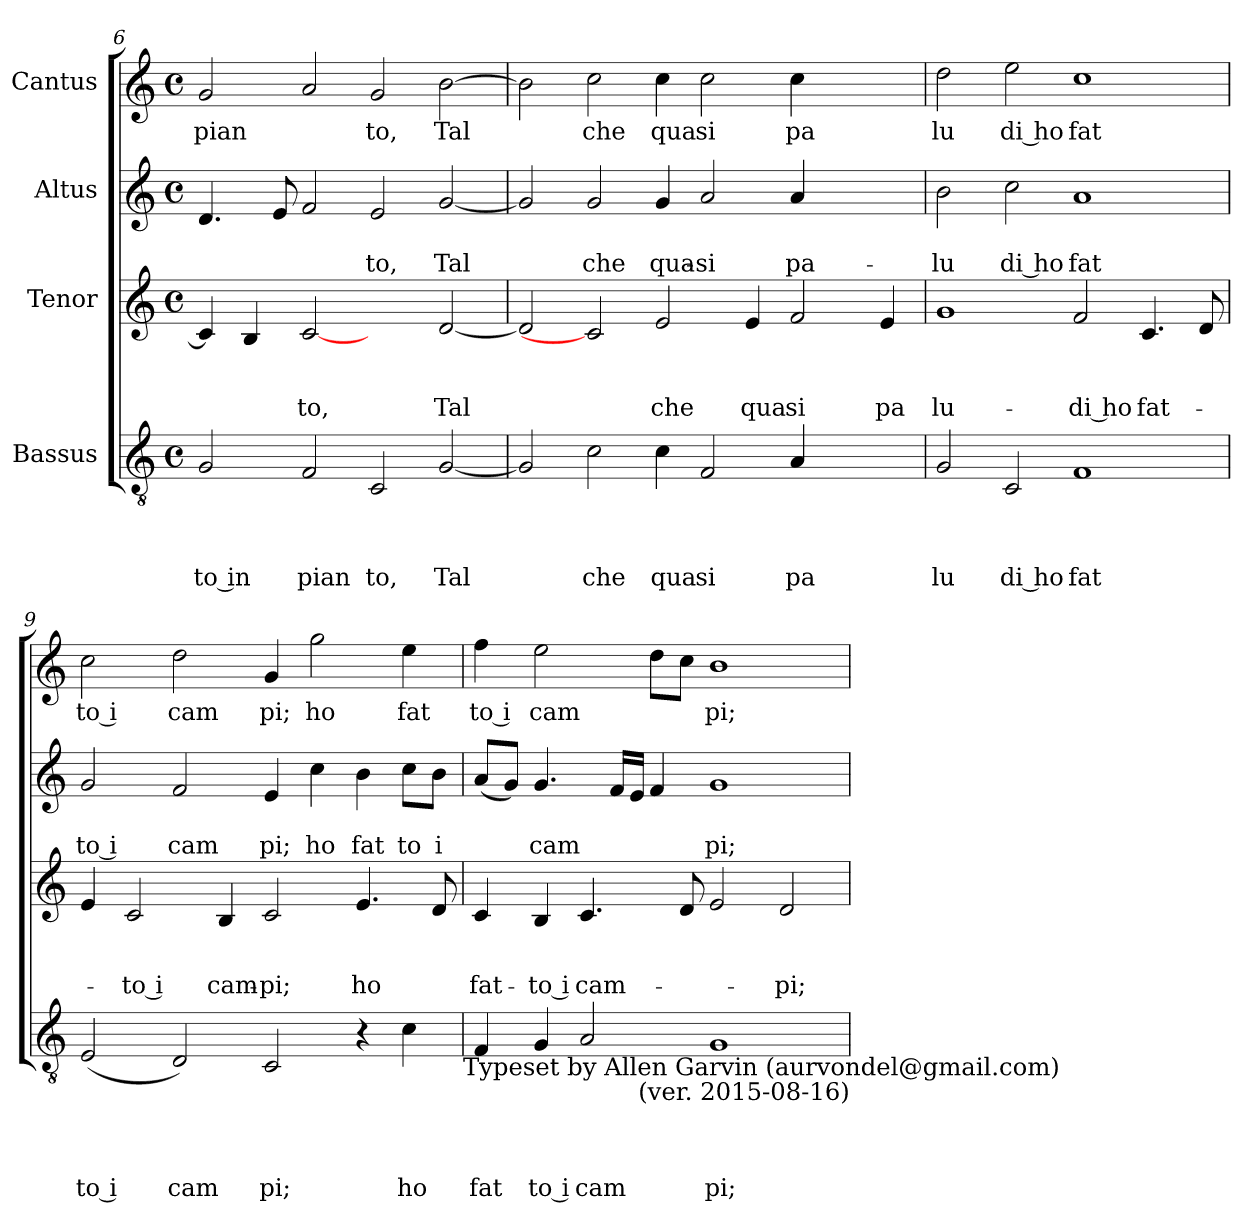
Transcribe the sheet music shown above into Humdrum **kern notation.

**kern	**text	**text	**text	**text	**kern	**text	**text	**text	**kern	**text	**text	**kern	**text
*part4	*part4	*part4	*part4	*part4	*part3	*part3	*part3	*part3	*part2	*part2	*part2	*part1	*part1
*staff4	*staff4	*staff4	*staff4	*staff4	*staff3	*staff3	*staff3	*staff3	*staff2	*staff2	*staff2	*staff1	*staff1
*I"Bassus	*	*	*	*	*I"Tenor	*	*	*	*I"Altus	*	*	*I"Cantus	*
*clefGv2	*	*	*	*	*clefG2	*	*	*	*clefG2	*	*	*clefG2	*
*k[]	*	*	*	*	*k[]	*	*	*	*k[]	*	*	*k[]	*
*C:	*	*	*	*	*C:	*	*	*	*C:	*	*	*C:	*
*M4/4	*	*	*	*	*M4/4	*	*	*	*M4/4	*	*	*M4/4	*
*met(c)	*	*	*	*	*met(c)	*	*	*	*met(c)	*	*	*met(c)	*
=6	=6	=6	=6	=6	=6	=6	=6	=6	=6	=6	=6	=6	=6
!	!	!	!	!LO:LY:b:rj	!	!	!	!	!	!	!	!	!LO:LY:b
2G/	.	.	.	to in	4c/]	.	.	.	4.d/	.	.	2g/	pian
.	.	.	.	.	4B/	.	.	.	.	.	.	.	.
.	.	.	.	.	.	.	.	.	8e/	.	.	.	.
!	!	!	!	!LO:LY:b	!	!	!	!LO:LY:b	!	!	!	!	!
2F/	.	.	.	pian	[2c	.	.	to,	2f/	.	.	2a/	.
!	!	!	!	!LO:LY:b	!	!	!	!	!	!	!LO:LY:b	!	!LO:LY:b
2C/	.	.	.	to,	2ryy	.	.	.	2e/	.	-to,	2g/	to,
!	!	!	!	!LO:LY:b	!	!	!	!LO:LY:b	!	!	!LO:LY:b	!	!LO:LY:b
[<2G/	.	.	.	Tal	[<2d/	.	.	Tal	[<2g/	.	Tal	[>2b\	Tal
=7	=7	=7	=7	=7	=7	=7	=7	=7	=7	=7	=7	=7	=7
2G/]	.	.	.	.	2d/]	.	.	.	2g/]	.	.	2b\]	.
!	!	!	!	!LO:LY:b	!	!	!	!	!	!	!LO:LY:b	!	!LO:LY:b
2c\	.	.	.	che	2c]	.	.	.	2g/	.	che	2cc\	che
!	!	!	!	!LO:LY:b	!	!	!	!LO:LY:b	!	!	!LO:LY:b	!	!LO:LY:b
4c\	.	.	.	qua	2e/	.	.	che	4g/	.	qua-	4cc\	qua
!	!	!	!	!LO:LY:b	!	!	!	!	!	!	!LO:LY:b	!	!LO:LY:b
2F/	.	.	.	si	.	.	.	.	2a/	.	-si	2cc\	si
!	!	!	!	!	!	!	!	!LO:LY:b	!	!	!	!	!
.	.	.	.	.	4e/	.	.	qua	.	.	.	.	.
!	!	!	!	!LO:LY:b	!	!	!	!LO:LY:b	!	!	!LO:LY:b	!	!LO:LY:b
4A/	.	.	.	pa	2f/	.	.	si	4a/	.	pa-	4cc\	pa
2ryy	.	.	.	.	.	.	.	.	2ryy	.	.	2ryy	.
!	!	!	!	!	!	!	!	!LO:LY:b	!	!	!	!	!
.	.	.	.	.	4e/	.	.	pa	.	.	.	.	.
!!LO:LB:g=z
=8	=8	=8	=8	=8	=8	=8	=8	=8	=8	=8	=8	=8	=8
!	!	!	!	!LO:LY:b	!	!	!	!LO:LY:b	!	!	!LO:LY:b	!	!LO:LY:b
2G/	.	.	.	lu	1g	.	.	lu-	2b\	.	-lu	2dd\	lu
!	!	!	!	!LO:LY:b:rj	!	!	!	!	!	!	!LO:LY:b:rj	!	!LO:LY:b:rj
2C/	.	.	.	di ho	.	.	.	.	2cc\	.	di ho	2ee\	di ho
!	!	!	!	!LO:LY:b	!	!	!	!LO:LY:b:rj	!	!	!LO:LY:b	!	!LO:LY:b
1F	.	.	.	fat	2f/	.	.	-di ho	1a	.	fat	1cc	fat
!	!	!	!	!	!	!	!	!LO:LY:b	!	!	!	!	!
.	.	.	.	.	4.c/	.	.	fat-	.	.	.	.	.
.	.	.	.	.	8d/	.	.	.	.	.	.	.	.
=9	=9	=9	=9	=9	=9	=9	=9	=9	=9	=9	=9	=9	=9
!	!	!	!	!LO:LY:b:rj	!	!	!	!	!	!	!LO:LY:b:rj	!	!LO:LY:b:rj
(2E/	.	.	.	to i	4e/	.	.	.	2g/	.	to i	2cc\	to i
!	!	!	!	!	!	!	!	!LO:LY:b:rj	!	!	!	!	!
.	.	.	.	.	2c/	.	.	-to i	.	.	.	.	.
!	!	!	!	!LO:LY:b	!	!	!	!	!	!	!LO:LY:b	!	!LO:LY:b
2D/)	.	.	.	cam	.	.	.	.	2f/	.	cam	2dd\	cam
!	!	!	!	!	!	!	!	!LO:LY:b	!	!	!	!	!
.	.	.	.	.	4B/	.	.	cam-	.	.	.	.	.
!	!	!	!	!LO:LY:b	!	!	!	!LO:LY:b	!	!	!LO:LY:b	!	!LO:LY:b
2C/	.	.	.	pi;	2c/	.	.	-pi;	4e/	.	pi;	4g/	pi;
!	!	!	!	!	!	!	!	!	!	!	!LO:LY:b	!	!LO:LY:b
.	.	.	.	.	.	.	.	.	4cc\	.	ho	2gg\	ho
!	!	!	!	!	!	!	!	!LO:LY:b	!	!	!LO:LY:b	!	!
4r	.	.	.	.	4.e/	.	.	ho	4b\	.	fat	.	.
!	!	!	!	!LO:LY:b	!	!	!	!	!	!	!LO:LY:b	!	!LO:LY:b
4c\	.	.	.	ho	.	.	.	.	8cc\L	.	to	4ee\	fat
!	!	!	!	!	!	!	!	!	!	!	!LO:LY:b	!	!
.	.	.	.	.	8d/	.	.	.	8b\J	.	i	.	.
!LO:TX:b:t=Typeset by Allen Garvin (aurvondel@gmail.com)	!	!	!	!	!	!	!	!	!	!	!	!	!
=10	=10	=10	=10	=10	=10	=10	=10	=10	=10	=10	=10	=10	=10
!	!	!	!	!LO:LY:b	!	!	!	!LO:LY:b	!	!	!	!	!LO:LY:b:rj
4F/	.	.	.	fat	4c/	.	.	fat-	(>8a/L	.	.	4ff\	to i
.	.	.	.	.	.	.	.	.	8g/J)	.	.	.	.
!	!	!	!	!LO:LY:b:rj	!	!	!	!LO:LY:b:rj	!	!	!LO:LY:b	!	!LO:LY:b
4G/	.	.	.	to i	4B/	.	.	-to i	4.g/	.	cam	2ee\	cam
!	!	!	!	!LO:LY:b	!	!	!	!LO:LY:b	!	!	!	!	!
2A/	.	.	.	cam	4.c/	.	.	cam-	.	.	.	.	.
.	.	.	.	.	.	.	.	.	16f/LL	.	.	.	.
.	.	.	.	.	.	.	.	.	16e/JJ	.	.	.	.
.	.	.	.	.	.	.	.	.	4f/	.	.	8dd\L	.
.	.	.	.	.	8d/	.	.	.	.	.	.	8cc\J	.
!	!	!	!	!LO:LY:b	!	!	!	!	!	!	!LO:LY:b	!	!LO:LY:b
1G	.	.	.	pi;	2e/	.	.	.	1g	.	pi;	1b	pi;
!	!	!	!	!	!	!	!	!LO:LY:b	!	!	!	!	!
.	.	.	.	.	2d/	.	.	-pi;	.	.	.	.	.
!LO:TX:b:t=(ver. 2015-08-16)	!	!	!	!	!	!	!	!	!	!	!	!	!
=	=	=	=	=	=	=	=	=	=	=	=	=	=
*-	*-	*-	*-	*-	*-	*-	*-	*-	*-	*-	*-	*-	*-
